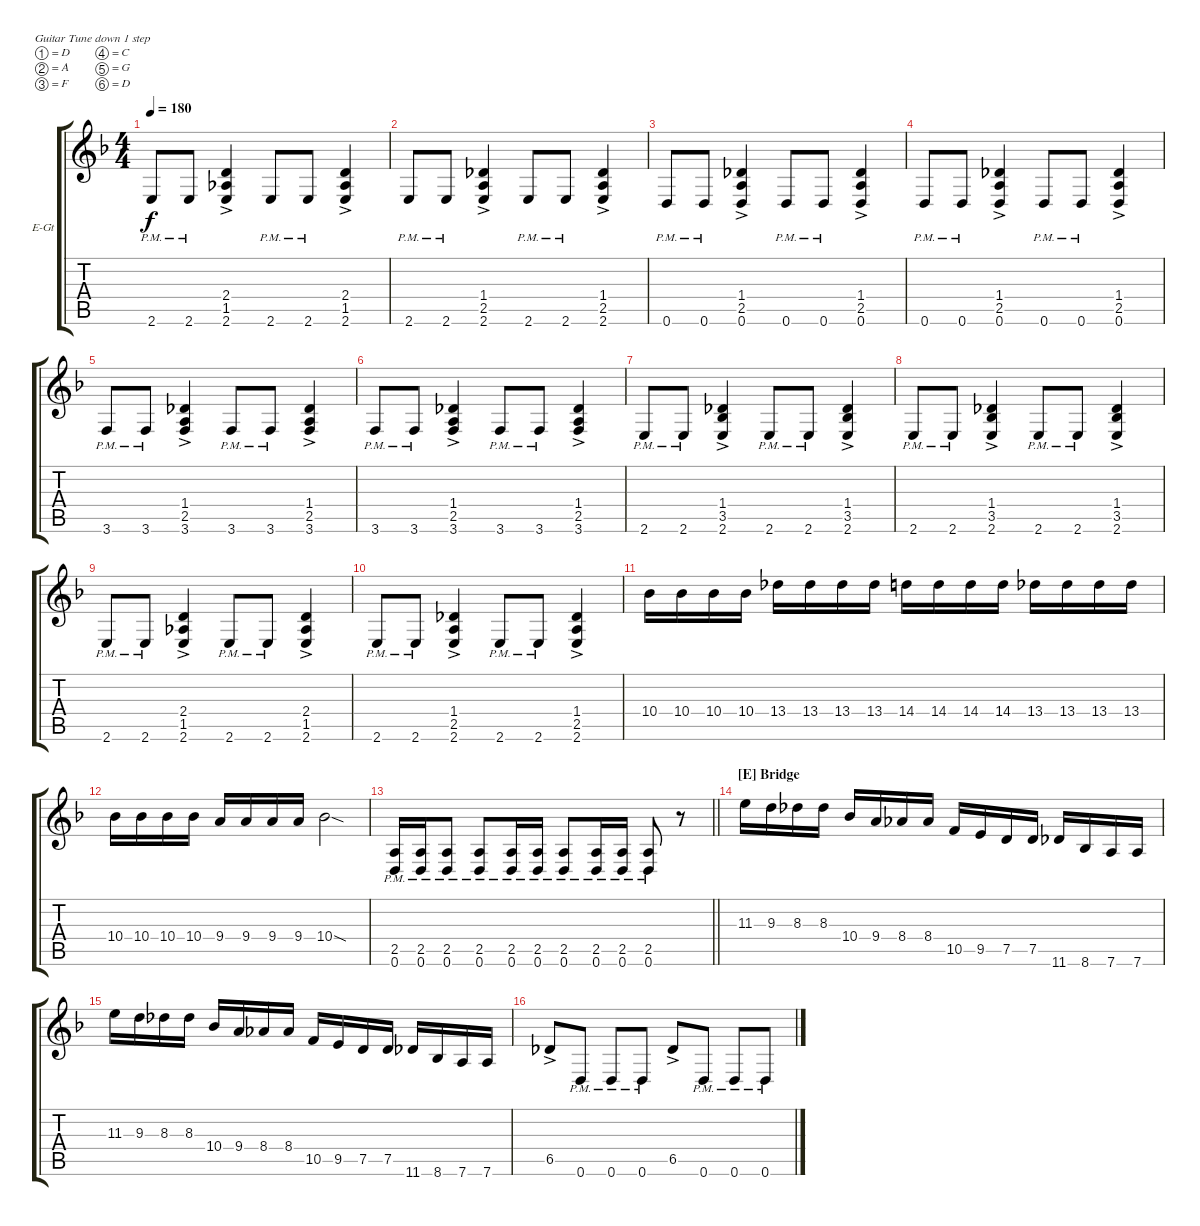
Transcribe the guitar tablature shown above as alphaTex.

\bracketExtendMode groupsimilarinstruments
\firstSystemTrackNameOrientation horizontal
\otherSystemsTrackNameOrientation horizontal
\track ("Guitar 2" "E-Gt") {instrument overdrivenguitar}
\staff {score tabs}
\tuning (D4 A3 F3 C3 G2 D2)
\ts (4 4)
\tempo 180
\clef g2
\ks dminor
2.6{pm}.8{dy f} 2.6{pm}.8 (2.4{ac} 1.5{ac} 2.6{ac}).4 2.6{pm}.8 2.6{pm}.8 (2.4{ac} 1.5{ac} 2.6{ac}).4 |
2.6{pm}.8 2.6{pm}.8 (1.4{ac} 2.5{ac} 2.6{ac}).4 2.6{pm}.8 2.6{pm}.8 (1.4{ac} 2.5{ac} 2.6{ac}).4 |
0.6{pm}.8 0.6{pm}.8 (1.4{ac} 2.5{ac} 0.6{ac}).4 0.6{pm}.8 0.6{pm}.8 (1.4{ac} 2.5{ac} 0.6{ac}).4 |
0.6{pm}.8 0.6{pm}.8 (1.4{ac} 2.5{ac} 0.6{ac}).4 0.6{pm}.8 0.6{pm}.8 (1.4{ac} 2.5{ac} 0.6{ac}).4 |
3.6{pm}.8 3.6{pm}.8 (1.4{ac} 2.5{ac} 3.6{ac}).4 3.6{pm}.8 3.6{pm}.8 (1.4{ac} 2.5{ac} 3.6{ac}).4 |
3.6{pm}.8 3.6{pm}.8 (1.4{ac} 2.5{ac} 3.6{ac}).4 3.6{pm}.8 3.6{pm}.8 (1.4{ac} 2.5{ac} 3.6{ac}).4 |
2.6{pm}.8 2.6{pm}.8 (1.4{ac} 3.5{ac} 2.6{ac}).4 2.6{pm}.8 2.6{pm}.8 (1.4{ac} 3.5{ac} 2.6{ac}).4 |
2.6{pm}.8 2.6{pm}.8 (1.4{ac} 3.5{ac} 2.6{ac}).4 2.6{pm}.8 2.6{pm}.8 (1.4{ac} 3.5{ac} 2.6{ac}).4 |
2.6{pm}.8 2.6{pm}.8 (2.4{ac} 1.5{ac} 2.6{ac}).4 2.6{pm}.8 2.6{pm}.8 (2.4{ac} 1.5{ac} 2.6{ac}).4 |
2.6{pm}.8 2.6{pm}.8 (1.4{ac} 2.5{ac} 2.6{ac}).4 2.6{pm}.8 2.6{pm}.8 (1.4{ac} 2.5{ac} 2.6{ac}).4 |
10.4.16 10.4.16 10.4.16 10.4.16 13.4.16 13.4.16 13.4.16 13.4.16 14.4.16 14.4.16 14.4.16 14.4.16 13.4.16 13.4.16 13.4.16 13.4.16 |
10.4.16 10.4.16 10.4.16 10.4.16 9.4.16 9.4.16 9.4.16 9.4.16 10.4{sod}.2 |
\barLineRight lightlight
(2.5{pm} 0.6{pm}).16 (2.5{pm} 0.6{pm}).16 (2.5{pm} 0.6{pm}).8 (2.5{pm} 0.6{pm}).8 (2.5{pm} 0.6{pm}).16 (2.5{pm} 0.6{pm}).16 (2.5{pm} 0.6{pm}).8 (2.5{pm} 0.6{pm}).16 (2.5{pm} 0.6{pm}).16 (2.5{pm} 0.6{pm}).8 r.8 |
\section ("E" "Bridge")
11.3.16 9.3.16 8.3.16 8.3.16 10.4.16 9.4.16 8.4.16 8.4.16 10.5.16 9.5.16 7.5.16 7.5.16 11.6.16 8.6.16 7.6.16 7.6.16 |
11.3.16 9.3.16 8.3.16 8.3.16 10.4.16 9.4.16 8.4.16 8.4.16 10.5.16 9.5.16 7.5.16 7.5.16 11.6.16 8.6.16 7.6.16 7.6.16 |
6.5{ac}.8 0.6{pm}.8 0.6{pm}.8 0.6{pm}.8 6.5{ac}.8 0.6{pm}.8 0.6{pm}.8 0.6{pm}.8
